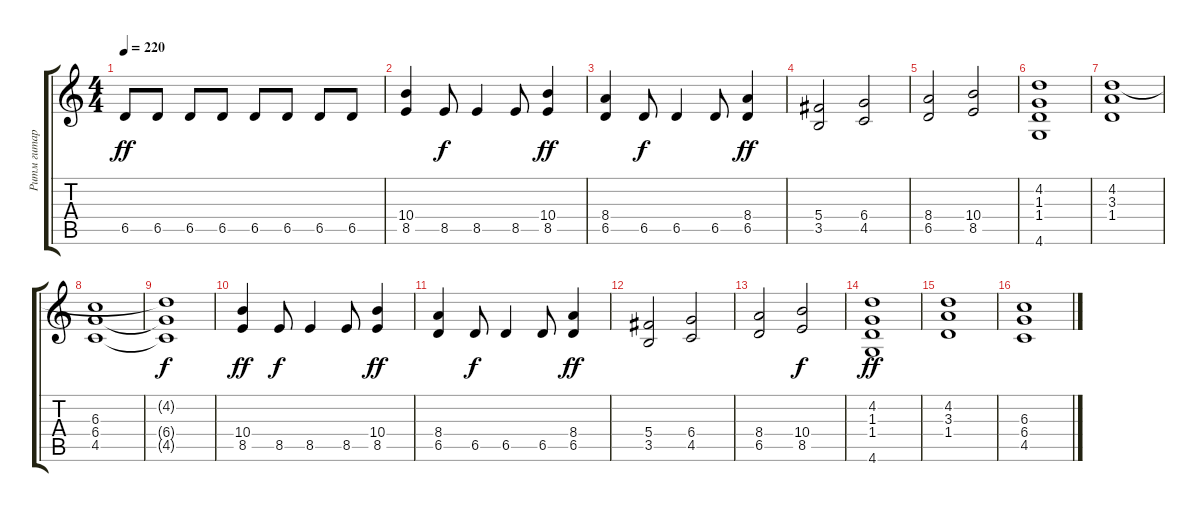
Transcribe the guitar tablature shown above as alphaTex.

\track ("Ритм гитара" "Ритм гитар") {instrument distortionguitar}
\staff {score tabs}
\tuning (Eb4 Bb3 Gb3 Db3 Ab2 Eb2) {hide}
\ts (4 4)
\tempo 220
\clef g2
\ks c
6.5.8{dy ff} 6.5.8 6.5.8 6.5.8 6.5.8 6.5.8 6.5.8 6.5.8 |
(10.4 8.5).4 8.5.8{dy f} 8.5.4 8.5.8 (10.4 8.5).4{dy ff} |
(8.4 6.5).4 6.5.8{dy f} 6.5.4 6.5.8 (8.4 6.5).4{dy ff} |
(5.4 3.5).2 (6.4 4.5).2 |
(8.4 6.5).2 (10.4 8.5).2 |
(4.2 1.3 1.4 4.6).1 |
(4.2 3.3 1.4).1 |
(6.3 6.4 4.5).1 |
(4.2{t} 6.4{t} 4.5{t}).1{dy f} |
(10.4 8.5).4{dy ff} 8.5.8{dy f} 8.5.4 8.5.8 (10.4 8.5).4{dy ff} |
(8.4 6.5).4 6.5.8{dy f} 6.5.4 6.5.8 (8.4 6.5).4{dy ff} |
(5.4 3.5).2 (6.4 4.5).2 |
(8.4 6.5).2 (10.4 8.5).2{dy f} |
(4.2 1.3 1.4 4.6).1{dy ff} |
(4.2 3.3 1.4).1 |
(6.3 6.4 4.5).1
